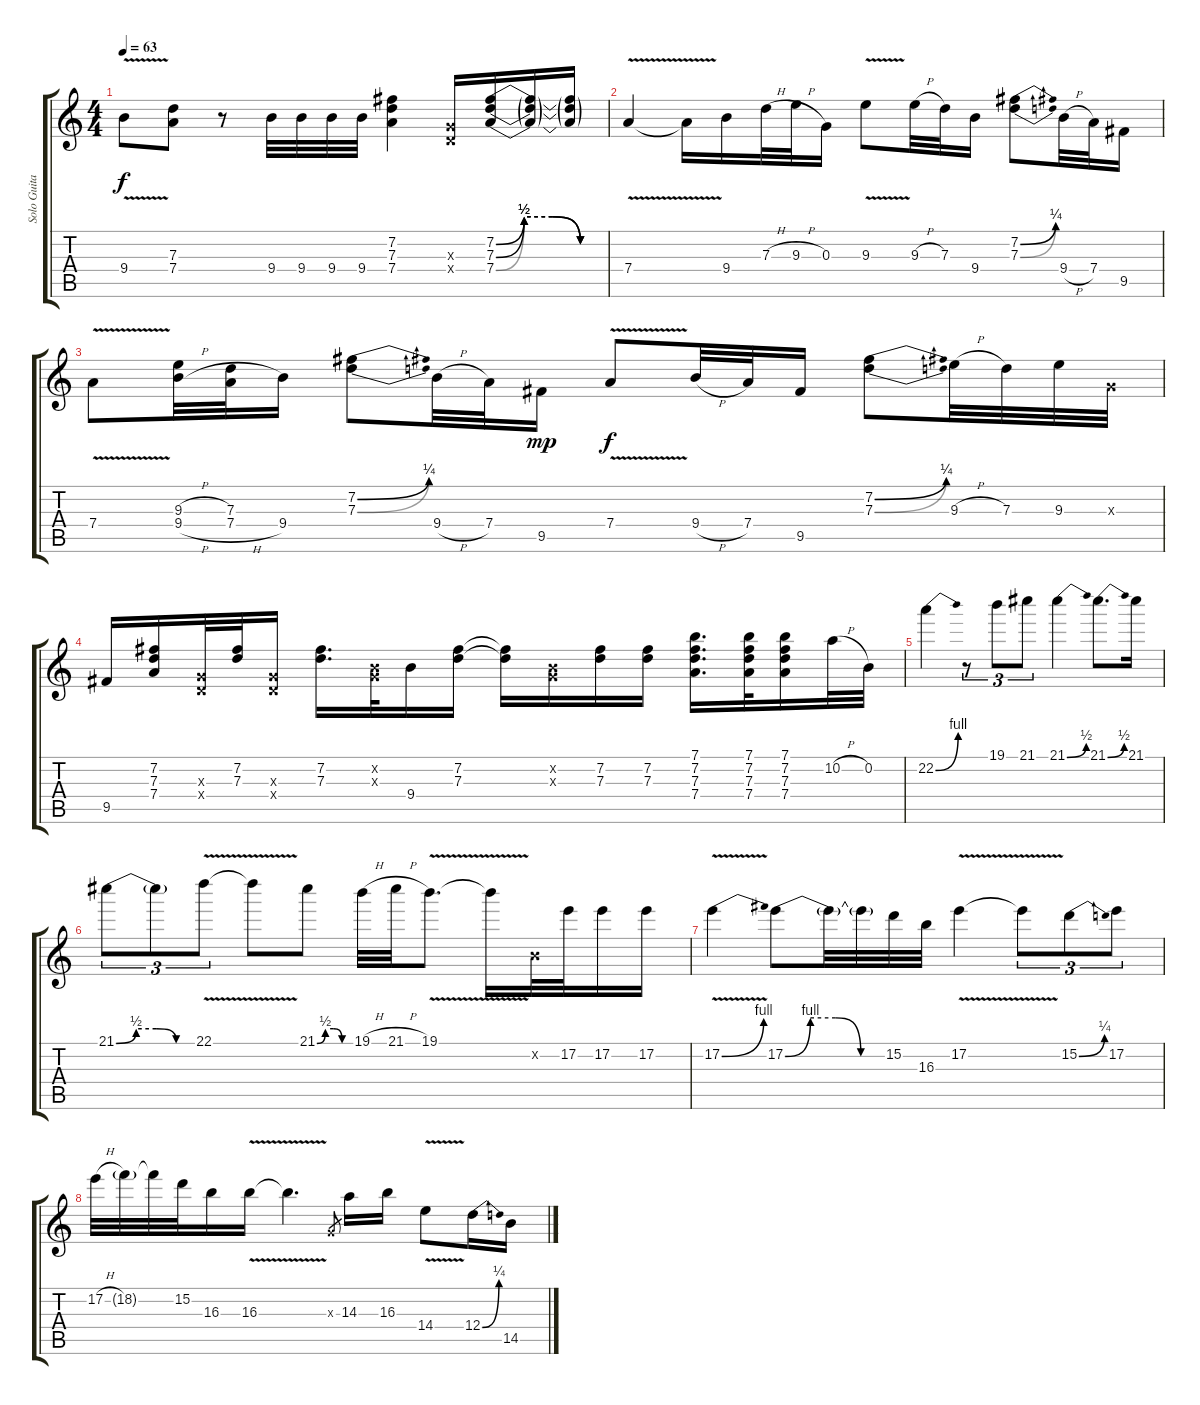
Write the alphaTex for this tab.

\track ("Solo Guitar (Gilmour)" "Solo Guita") {instrument distortionguitar}
\staff {score tabs}
\tuning (E4 B3 G3 D3 A2 E2) {hide}
\ts (4 4)
\tempo 63
\clef g2
\ks c
9.4{v}.8{dy f} (7.3 7.4).8 r.8 9.4.32 9.4.32 9.4.32 9.4.32 (7.2 7.3 7.4).4 (0.3{x} 0.4{x}).16 (7.2{be (custom 0 0 15 2 30 2 45 0 60 0)} 7.3{be (custom 0 0 15 2 30 2 45 0 60 0)} 7.4{be (custom 0 0 15 2 30 2 45 0 60 0)}).16 (7.2{t} 7.3{t} 7.4{t}).16 (7.2{t} 7.3{t} 7.4{t}).16 |
7.4{v}.4 7.4{t}.16 9.4.16 7.3{h}.32 9.3{h}.32 0.3.16 9.3{v}.8 9.3{h}.32 7.3.32 9.4.16 (7.2{be (bend 0 0 60 1)} 7.3{be (bend 0 0 60 1)}).8 9.4{h}.32 7.4.32 9.5.16 |
7.4{v}.8 (9.3{h} 9.4{h}).32 (7.3 7.4{h}).32 9.4.16 (7.2{be (bend 0 0 60 1)} 7.3{be (bend 0 0 60 1)}).8 9.4{h}.32 7.4.32 9.5.16{dy mp} 7.4{v}.8{dy f} 9.4{h}.32 7.4.32 9.5.16 (7.2{be (bend 0 0 60 1)} 7.3{be (bend 0 0 60 1)}).8 9.3{h}.32 7.3.32 9.3.32 0.3{x}.32 |
9.5.16 (7.2 7.3 7.4).16 (0.3{x} 0.4{x}).32 (7.2 7.3).32 (0.3{x} 0.4{x}).16 (7.2 7.3).16{d} (0.2{x} 0.3{x}).32 9.4.16 (7.2 7.3).16 (7.2{t} 7.3{t}).16 (0.2{x} 0.3{x}).16 (7.2 7.3).16 (7.2 7.3).16 (7.1 7.2 7.3 7.4).16{d} (7.1 7.2 7.3 7.4).32 (7.1 7.2 7.3 7.4).16 10.2{h}.32 0.2.32 |
22.2{be (bend 0 0 60 4)}.4 r.8{tu (3 2)} 19.1.8{tu (3 2)} 21.1.8{tu (3 2)} 21.1{be (bend 0 0 60 2)}.4 21.1{be (bend 0 0 60 2)}.8{d} 21.1.16 |
21.1{be (custom 0 0 15 2 30 2 45 0 60 0)}.8{tu (3 2)} 21.1{t}.8{tu (3 2)} 22.1{v}.8{tu (3 2)} 22.1{t}.8 21.1{be (custom 0 0 15 2 30 2 45 0 60 0)}.8 19.1{h}.32 21.1{h}.32 19.1{v}.8{d} 19.1{t}.16 0.2{x}.32 17.2.32 17.2.16 17.2.16 |
17.2{be (bend 0 0 60 4) v}.4 17.2{be (custom 0 0 15 4 30 4 45 0 60 0)}.8 17.2{t}.32 17.2{t}.32 15.2.32 16.3.32 17.2{v}.4 17.2{t}.8{tu (3 2)} 15.2{be (bend 0 0 60 1)}.8{tu (3 2)} 17.2.8{tu (3 2)} |
17.2{h}.32 18.2{g}.32 18.2{t}.32 15.2.32 16.3.16 16.3{v}.16 16.3{t}.4{d} 0.3{x}.8{gr} 14.3.16 16.3.16 14.4{v}.8 12.4{be (bend 0 0 60 1)}.16 14.5.16
